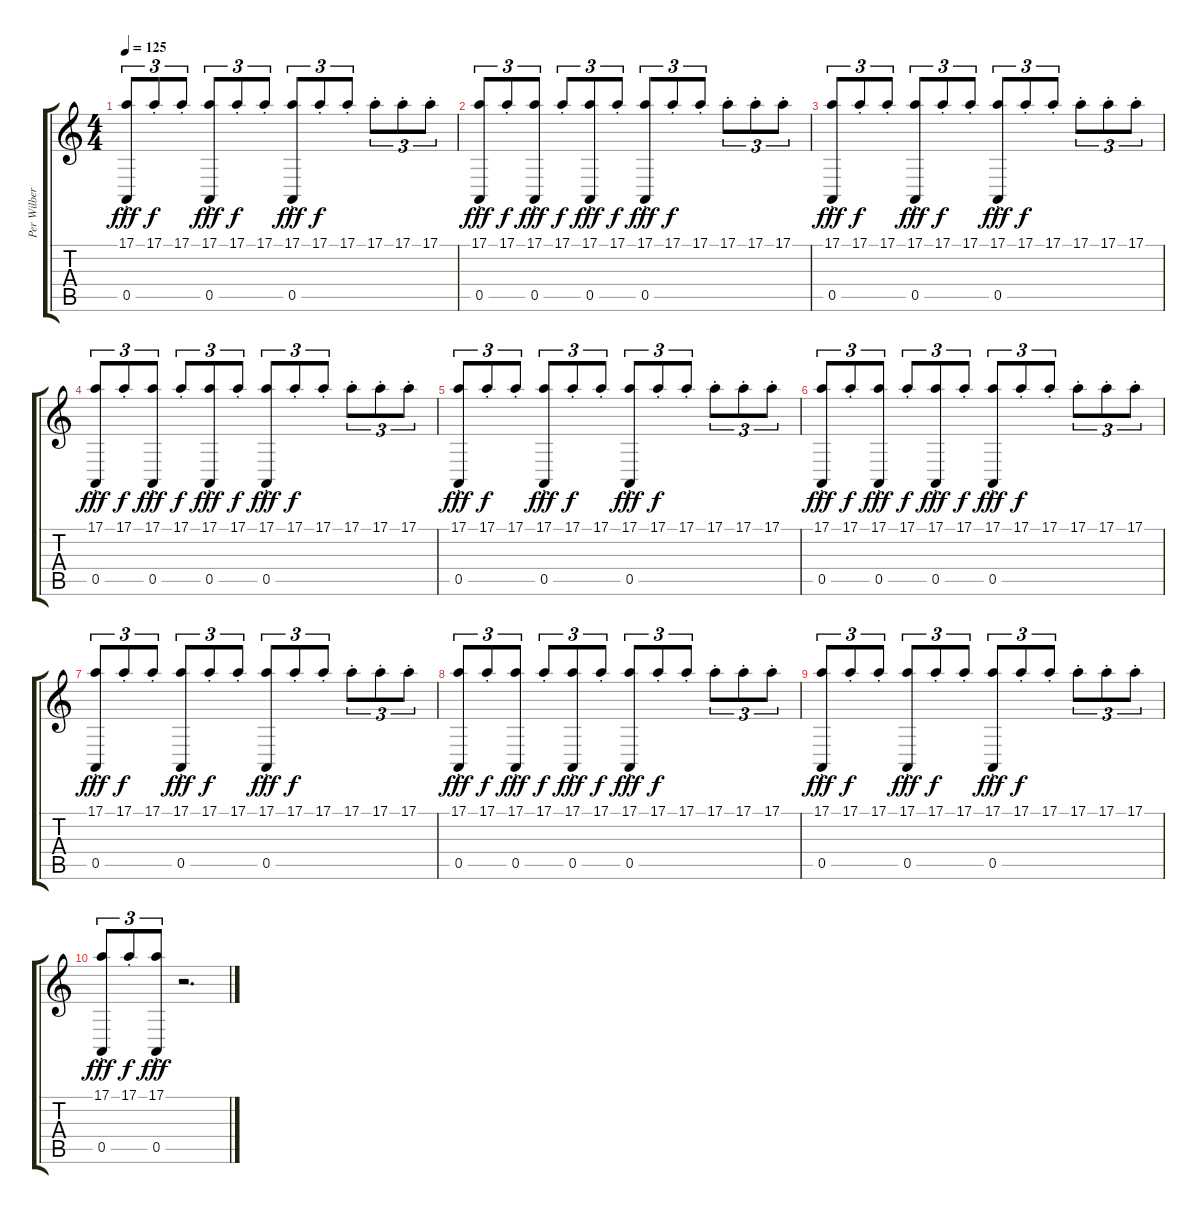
\track ("Per Wilberg" "Per Wilber") {instrument percussiveorgan}
\staff {score tabs}
\tuning (E4 B3 G3 D3 A2 E2) {hide}
\ts (4 4)
\tempo 125
\clef g2
\ks c
(17.1{st} 0.5).8{tu (3 2) dy fff volume 6} 17.1{st}.8{tu (3 2) dy f} 17.1{st}.8{tu (3 2)} (17.1{st} 0.5).8{tu (3 2) dy fff} 17.1{st}.8{tu (3 2) dy f} 17.1{st}.8{tu (3 2)} (17.1{st} 0.5).8{tu (3 2) dy fff} 17.1{st}.8{tu (3 2) dy f} 17.1{st}.8{tu (3 2)} 17.1{st}.8{tu (3 2)} 17.1{st}.8{tu (3 2)} 17.1{st}.8{tu (3 2)} |
(17.1{st} 0.5).8{tu (3 2) dy fff} 17.1{st}.8{tu (3 2) dy f} (17.1{st} 0.5).8{tu (3 2) dy fff} 17.1{st}.8{tu (3 2) dy f} (17.1{st} 0.5).8{tu (3 2) dy fff} 17.1{st}.8{tu (3 2) dy f} (17.1{st} 0.5).8{tu (3 2) dy fff} 17.1{st}.8{tu (3 2) dy f} 17.1{st}.8{tu (3 2)} 17.1{st}.8{tu (3 2)} 17.1{st}.8{tu (3 2)} 17.1{st}.8{tu (3 2)} |
(17.1{st} 0.5).8{tu (3 2) dy fff} 17.1{st}.8{tu (3 2) dy f} 17.1{st}.8{tu (3 2)} (17.1{st} 0.5).8{tu (3 2) dy fff} 17.1{st}.8{tu (3 2) dy f} 17.1{st}.8{tu (3 2)} (17.1{st} 0.5).8{tu (3 2) dy fff} 17.1{st}.8{tu (3 2) dy f} 17.1{st}.8{tu (3 2)} 17.1{st}.8{tu (3 2)} 17.1{st}.8{tu (3 2)} 17.1{st}.8{tu (3 2)} |
(17.1{st} 0.5).8{tu (3 2) dy fff} 17.1{st}.8{tu (3 2) dy f} (17.1{st} 0.5).8{tu (3 2) dy fff} 17.1{st}.8{tu (3 2) dy f} (17.1{st} 0.5).8{tu (3 2) dy fff} 17.1{st}.8{tu (3 2) dy f} (17.1{st} 0.5).8{tu (3 2) dy fff} 17.1{st}.8{tu (3 2) dy f} 17.1{st}.8{tu (3 2)} 17.1{st}.8{tu (3 2)} 17.1{st}.8{tu (3 2)} 17.1{st}.8{tu (3 2)} |
(17.1{st} 0.5).8{tu (3 2) dy fff volume 8} 17.1{st}.8{tu (3 2) dy f} 17.1{st}.8{tu (3 2)} (17.1{st} 0.5).8{tu (3 2) dy fff} 17.1{st}.8{tu (3 2) dy f} 17.1{st}.8{tu (3 2)} (17.1{st} 0.5).8{tu (3 2) dy fff} 17.1{st}.8{tu (3 2) dy f} 17.1{st}.8{tu (3 2)} 17.1{st}.8{tu (3 2)} 17.1{st}.8{tu (3 2)} 17.1{st}.8{tu (3 2)} |
(17.1{st} 0.5).8{tu (3 2) dy fff} 17.1{st}.8{tu (3 2) dy f} (17.1{st} 0.5).8{tu (3 2) dy fff} 17.1{st}.8{tu (3 2) dy f} (17.1{st} 0.5).8{tu (3 2) dy fff} 17.1{st}.8{tu (3 2) dy f} (17.1{st} 0.5).8{tu (3 2) dy fff} 17.1{st}.8{tu (3 2) dy f} 17.1{st}.8{tu (3 2)} 17.1{st}.8{tu (3 2)} 17.1{st}.8{tu (3 2)} 17.1{st}.8{tu (3 2)} |
(17.1{st} 0.5).8{tu (3 2) dy fff} 17.1{st}.8{tu (3 2) dy f} 17.1{st}.8{tu (3 2)} (17.1{st} 0.5).8{tu (3 2) dy fff} 17.1{st}.8{tu (3 2) dy f} 17.1{st}.8{tu (3 2)} (17.1{st} 0.5).8{tu (3 2) dy fff} 17.1{st}.8{tu (3 2) dy f} 17.1{st}.8{tu (3 2)} 17.1{st}.8{tu (3 2)} 17.1{st}.8{tu (3 2)} 17.1{st}.8{tu (3 2)} |
(17.1{st} 0.5).8{tu (3 2) dy fff} 17.1{st}.8{tu (3 2) dy f} (17.1{st} 0.5).8{tu (3 2) dy fff} 17.1{st}.8{tu (3 2) dy f} (17.1{st} 0.5).8{tu (3 2) dy fff} 17.1{st}.8{tu (3 2) dy f} (17.1{st} 0.5).8{tu (3 2) dy fff} 17.1{st}.8{tu (3 2) dy f} 17.1{st}.8{tu (3 2)} 17.1{st}.8{tu (3 2)} 17.1{st}.8{tu (3 2)} 17.1{st}.8{tu (3 2)} |
(17.1{st} 0.5).8{tu (3 2) dy fff} 17.1{st}.8{tu (3 2) dy f} 17.1{st}.8{tu (3 2)} (17.1{st} 0.5).8{tu (3 2) dy fff} 17.1{st}.8{tu (3 2) dy f} 17.1{st}.8{tu (3 2)} (17.1{st} 0.5).8{tu (3 2) dy fff} 17.1{st}.8{tu (3 2) dy f} 17.1{st}.8{tu (3 2)} 17.1{st}.8{tu (3 2)} 17.1{st}.8{tu (3 2)} 17.1{st}.8{tu (3 2)} |
(17.1{st} 0.5).8{tu (3 2) dy fff} 17.1{st}.8{tu (3 2) dy f} (17.1{st} 0.5).8{tu (3 2) dy fff} r.2{d}
